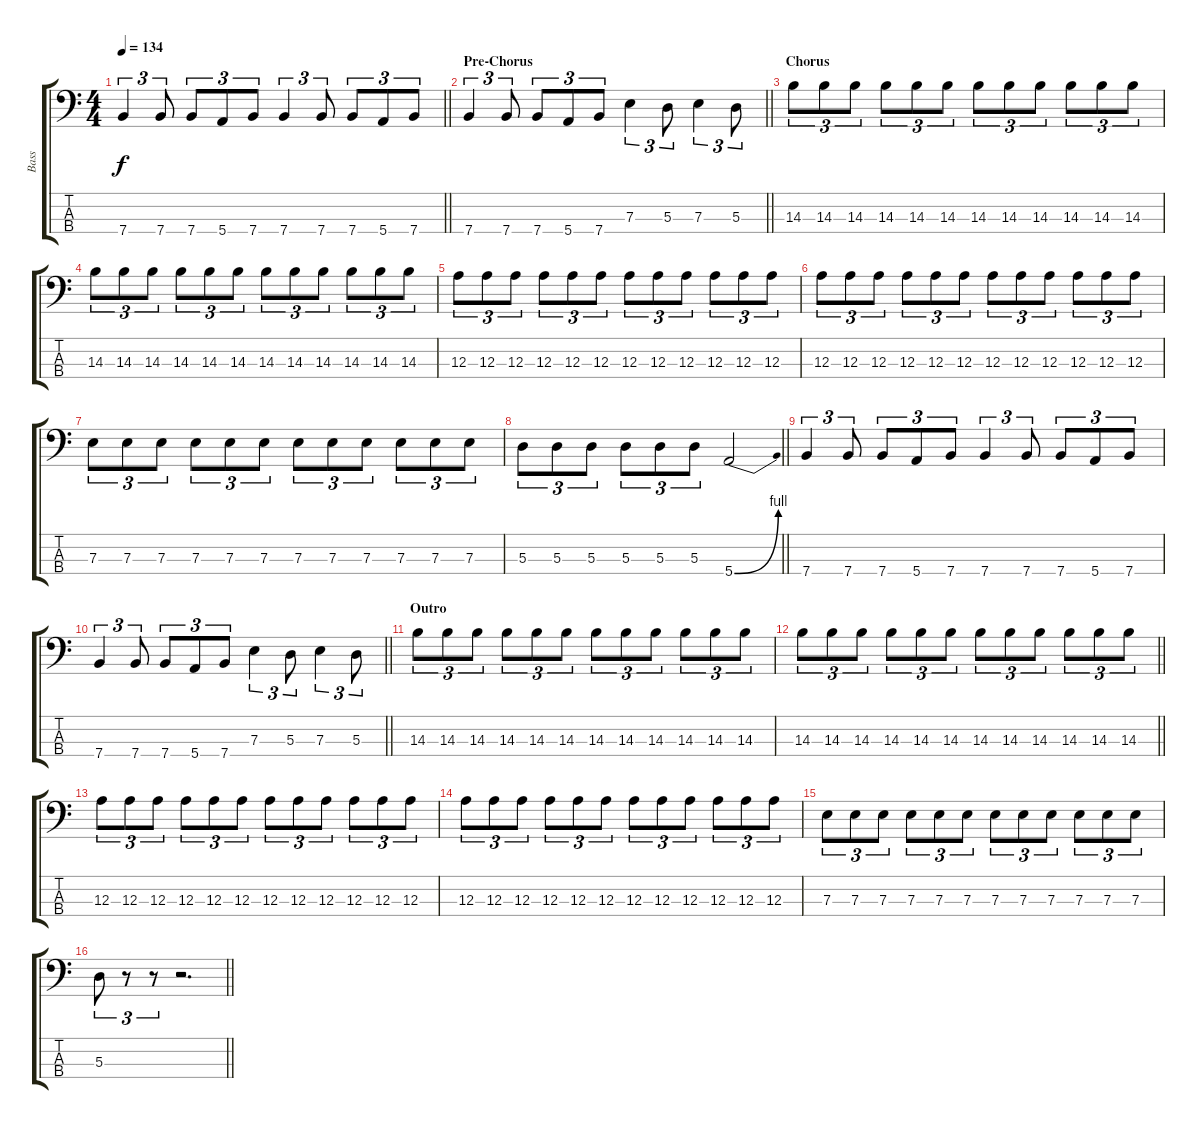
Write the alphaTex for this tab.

\track ("Bass" "Bass") {instrument electricbassfinger}
\staff {score tabs}
\tuning (G2 D2 A1 E1) {hide}
\ts (4 4)
\tempo 134
\clef f4
\barLineRight lightlight
\ks c
7.4.4{tu (3 2) dy f} 7.4.8{tu (3 2)} 7.4.8{tu (3 2)} 5.4.8{tu (3 2)} 7.4.8{tu (3 2)} 7.4.4{tu (3 2)} 7.4.8{tu (3 2)} 7.4.8{tu (3 2)} 5.4.8{tu (3 2)} 7.4.8{tu (3 2)} |
\section ("" "Pre-Chorus")
\barLineRight lightlight
7.4.4{tu (3 2)} 7.4.8{tu (3 2)} 7.4.8{tu (3 2)} 5.4.8{tu (3 2)} 7.4.8{tu (3 2)} 7.3.4{tu (3 2)} 5.3.8{tu (3 2)} 7.3.4{tu (3 2)} 5.3.8{tu (3 2)} |
\section ("" "Chorus")
14.3.8{tu (3 2)} 14.3.8{tu (3 2)} 14.3.8{tu (3 2)} 14.3.8{tu (3 2)} 14.3.8{tu (3 2)} 14.3.8{tu (3 2)} 14.3.8{tu (3 2)} 14.3.8{tu (3 2)} 14.3.8{tu (3 2)} 14.3.8{tu (3 2)} 14.3.8{tu (3 2)} 14.3.8{tu (3 2)} |
14.3.8{tu (3 2)} 14.3.8{tu (3 2)} 14.3.8{tu (3 2)} 14.3.8{tu (3 2)} 14.3.8{tu (3 2)} 14.3.8{tu (3 2)} 14.3.8{tu (3 2)} 14.3.8{tu (3 2)} 14.3.8{tu (3 2)} 14.3.8{tu (3 2)} 14.3.8{tu (3 2)} 14.3.8{tu (3 2)} |
12.3.8{tu (3 2)} 12.3.8{tu (3 2)} 12.3.8{tu (3 2)} 12.3.8{tu (3 2)} 12.3.8{tu (3 2)} 12.3.8{tu (3 2)} 12.3.8{tu (3 2)} 12.3.8{tu (3 2)} 12.3.8{tu (3 2)} 12.3.8{tu (3 2)} 12.3.8{tu (3 2)} 12.3.8{tu (3 2)} |
12.3.8{tu (3 2)} 12.3.8{tu (3 2)} 12.3.8{tu (3 2)} 12.3.8{tu (3 2)} 12.3.8{tu (3 2)} 12.3.8{tu (3 2)} 12.3.8{tu (3 2)} 12.3.8{tu (3 2)} 12.3.8{tu (3 2)} 12.3.8{tu (3 2)} 12.3.8{tu (3 2)} 12.3.8{tu (3 2)} |
7.3.8{tu (3 2)} 7.3.8{tu (3 2)} 7.3.8{tu (3 2)} 7.3.8{tu (3 2)} 7.3.8{tu (3 2)} 7.3.8{tu (3 2)} 7.3.8{tu (3 2)} 7.3.8{tu (3 2)} 7.3.8{tu (3 2)} 7.3.8{tu (3 2)} 7.3.8{tu (3 2)} 7.3.8{tu (3 2)} |
\barLineRight lightlight
5.3.8{tu (3 2)} 5.3.8{tu (3 2)} 5.3.8{tu (3 2)} 5.3.8{tu (3 2)} 5.3.8{tu (3 2)} 5.3.8{tu (3 2)} 5.4{be (bend 0 0 60 4)}.2 |
7.4.4{tu (3 2)} 7.4.8{tu (3 2)} 7.4.8{tu (3 2)} 5.4.8{tu (3 2)} 7.4.8{tu (3 2)} 7.4.4{tu (3 2)} 7.4.8{tu (3 2)} 7.4.8{tu (3 2)} 5.4.8{tu (3 2)} 7.4.8{tu (3 2)} |
\barLineRight lightlight
7.4.4{tu (3 2)} 7.4.8{tu (3 2)} 7.4.8{tu (3 2)} 5.4.8{tu (3 2)} 7.4.8{tu (3 2)} 7.3.4{tu (3 2)} 5.3.8{tu (3 2)} 7.3.4{tu (3 2)} 5.3.8{tu (3 2)} |
\section ("" "Outro")
14.3.8{tu (3 2)} 14.3.8{tu (3 2)} 14.3.8{tu (3 2)} 14.3.8{tu (3 2)} 14.3.8{tu (3 2)} 14.3.8{tu (3 2)} 14.3.8{tu (3 2)} 14.3.8{tu (3 2)} 14.3.8{tu (3 2)} 14.3.8{tu (3 2)} 14.3.8{tu (3 2)} 14.3.8{tu (3 2)} |
\barLineRight lightlight
14.3.8{tu (3 2)} 14.3.8{tu (3 2)} 14.3.8{tu (3 2)} 14.3.8{tu (3 2)} 14.3.8{tu (3 2)} 14.3.8{tu (3 2)} 14.3.8{tu (3 2)} 14.3.8{tu (3 2)} 14.3.8{tu (3 2)} 14.3.8{tu (3 2)} 14.3.8{tu (3 2)} 14.3.8{tu (3 2)} |
\section ("" "")
12.3.8{tu (3 2)} 12.3.8{tu (3 2)} 12.3.8{tu (3 2)} 12.3.8{tu (3 2)} 12.3.8{tu (3 2)} 12.3.8{tu (3 2)} 12.3.8{tu (3 2)} 12.3.8{tu (3 2)} 12.3.8{tu (3 2)} 12.3.8{tu (3 2)} 12.3.8{tu (3 2)} 12.3.8{tu (3 2)} |
12.3.8{tu (3 2)} 12.3.8{tu (3 2)} 12.3.8{tu (3 2)} 12.3.8{tu (3 2)} 12.3.8{tu (3 2)} 12.3.8{tu (3 2)} 12.3.8{tu (3 2)} 12.3.8{tu (3 2)} 12.3.8{tu (3 2)} 12.3.8{tu (3 2)} 12.3.8{tu (3 2)} 12.3.8{tu (3 2)} |
7.3.8{tu (3 2)} 7.3.8{tu (3 2)} 7.3.8{tu (3 2)} 7.3.8{tu (3 2)} 7.3.8{tu (3 2)} 7.3.8{tu (3 2)} 7.3.8{tu (3 2)} 7.3.8{tu (3 2)} 7.3.8{tu (3 2)} 7.3.8{tu (3 2)} 7.3.8{tu (3 2)} 7.3.8{tu (3 2)} |
\barLineRight lightlight
5.3.8{tu (3 2)} r.8{tu (3 2)} r.8{tu (3 2)} r.2{d}
